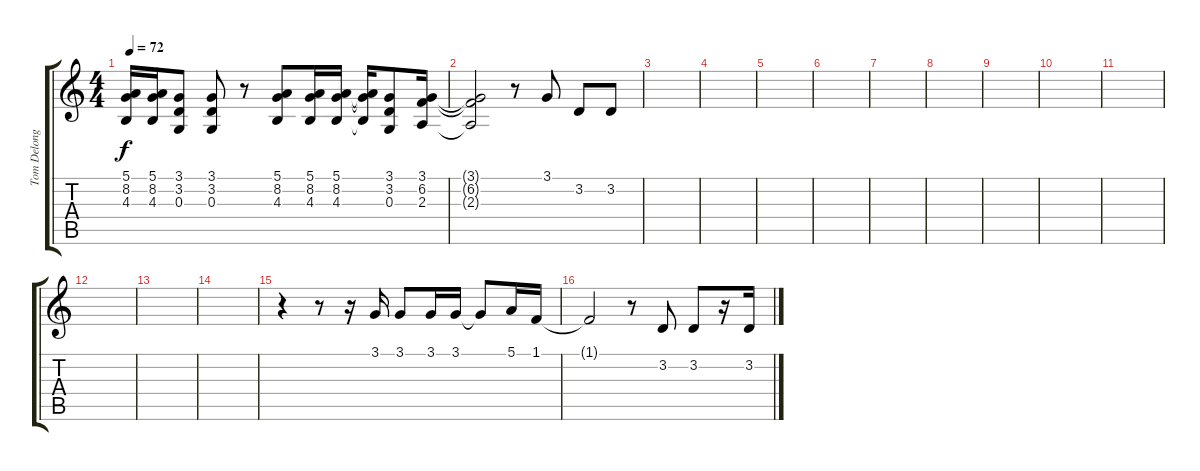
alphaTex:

\track ("Tom Delong (Lyrics)" "Tom Delong") {instrument electricgrandpiano}
\staff {score tabs}
\tuning (E4 B3 G3 D3 A2 E2) {hide}
\ts (4 4)
\tempo 72
\clef g2
\ks c
(5.1 8.2 4.3).16{dy f} (5.1 8.2 4.3).16 (3.1 3.2 0.3).8 (3.1 3.2 0.3).8 r.8 (5.1 8.2 4.3).8 (5.1 8.2 4.3).16 (5.1 8.2 4.3).16 (5.1{t} 8.2{t} 4.3{t}).16 (3.1 3.2 0.3).8 (3.1 6.2 2.3).16 |
(3.1{t} 6.2{t} 2.3{t}).2 r.8 3.1.8 3.2.8 3.2.8 |
|
|
|
|
|
|
|
|
|
|
|
|
r.4 r.8 r.16 3.1.16 3.1.8 3.1.16 3.1.16 3.1{t}.8 5.1.16 1.1.16 |
1.1{t}.2 r.8 3.2.8 3.2.8 r.16 3.2.16
